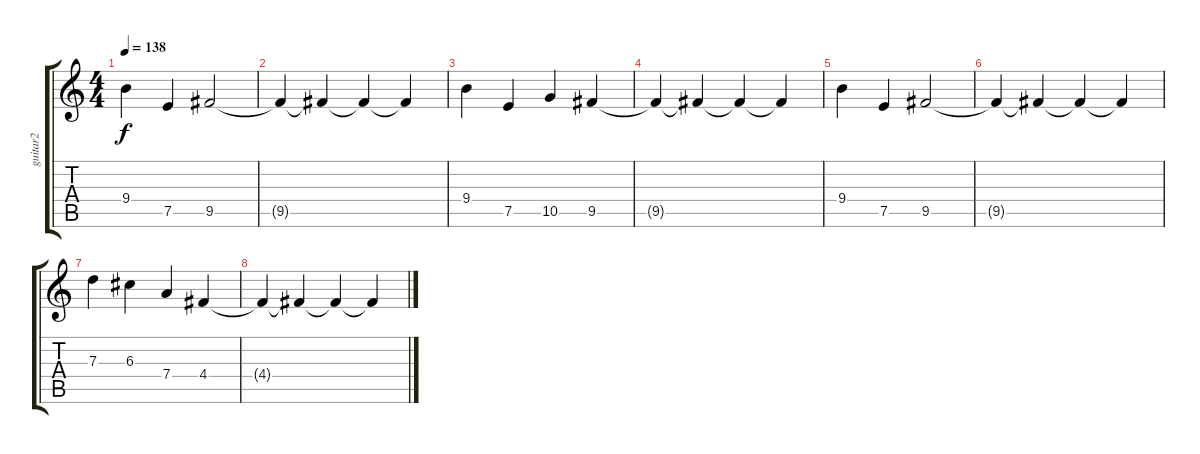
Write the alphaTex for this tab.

\track ("guitar2" "guitar2") {instrument overdrivenguitar}
\staff {score tabs}
\tuning (E4 B3 G3 D3 A2 E2) {hide}
\ts (4 4)
\tempo 138
\clef g2
\ks c
9.4.4{dy f instrument distortionguitar} 7.5.4 9.5.2 |
9.5{t}.4{volume 11} 9.5{t}.4{volume 10} 9.5{t}.4{volume 9} 9.5{t}.4{volume 8} |
9.4.4{volume 13} 7.5.4 10.5.4 9.5.4 |
9.5{t}.4{volume 12} 9.5{t}.4{volume 11} 9.5{t}.4{volume 10} 9.5{t}.4{volume 9} |
9.4.4{volume 13 instrument distortionguitar} 7.5.4 9.5.2 |
9.5{t}.4{volume 11} 9.5{t}.4{volume 10} 9.5{t}.4{volume 9} 9.5{t}.4{volume 8} |
7.3.4{volume 13} 6.3.4 7.4.4 4.4.4 |
4.4{t}.4 4.4{t}.4 4.4{t}.4 4.4{t}.4
